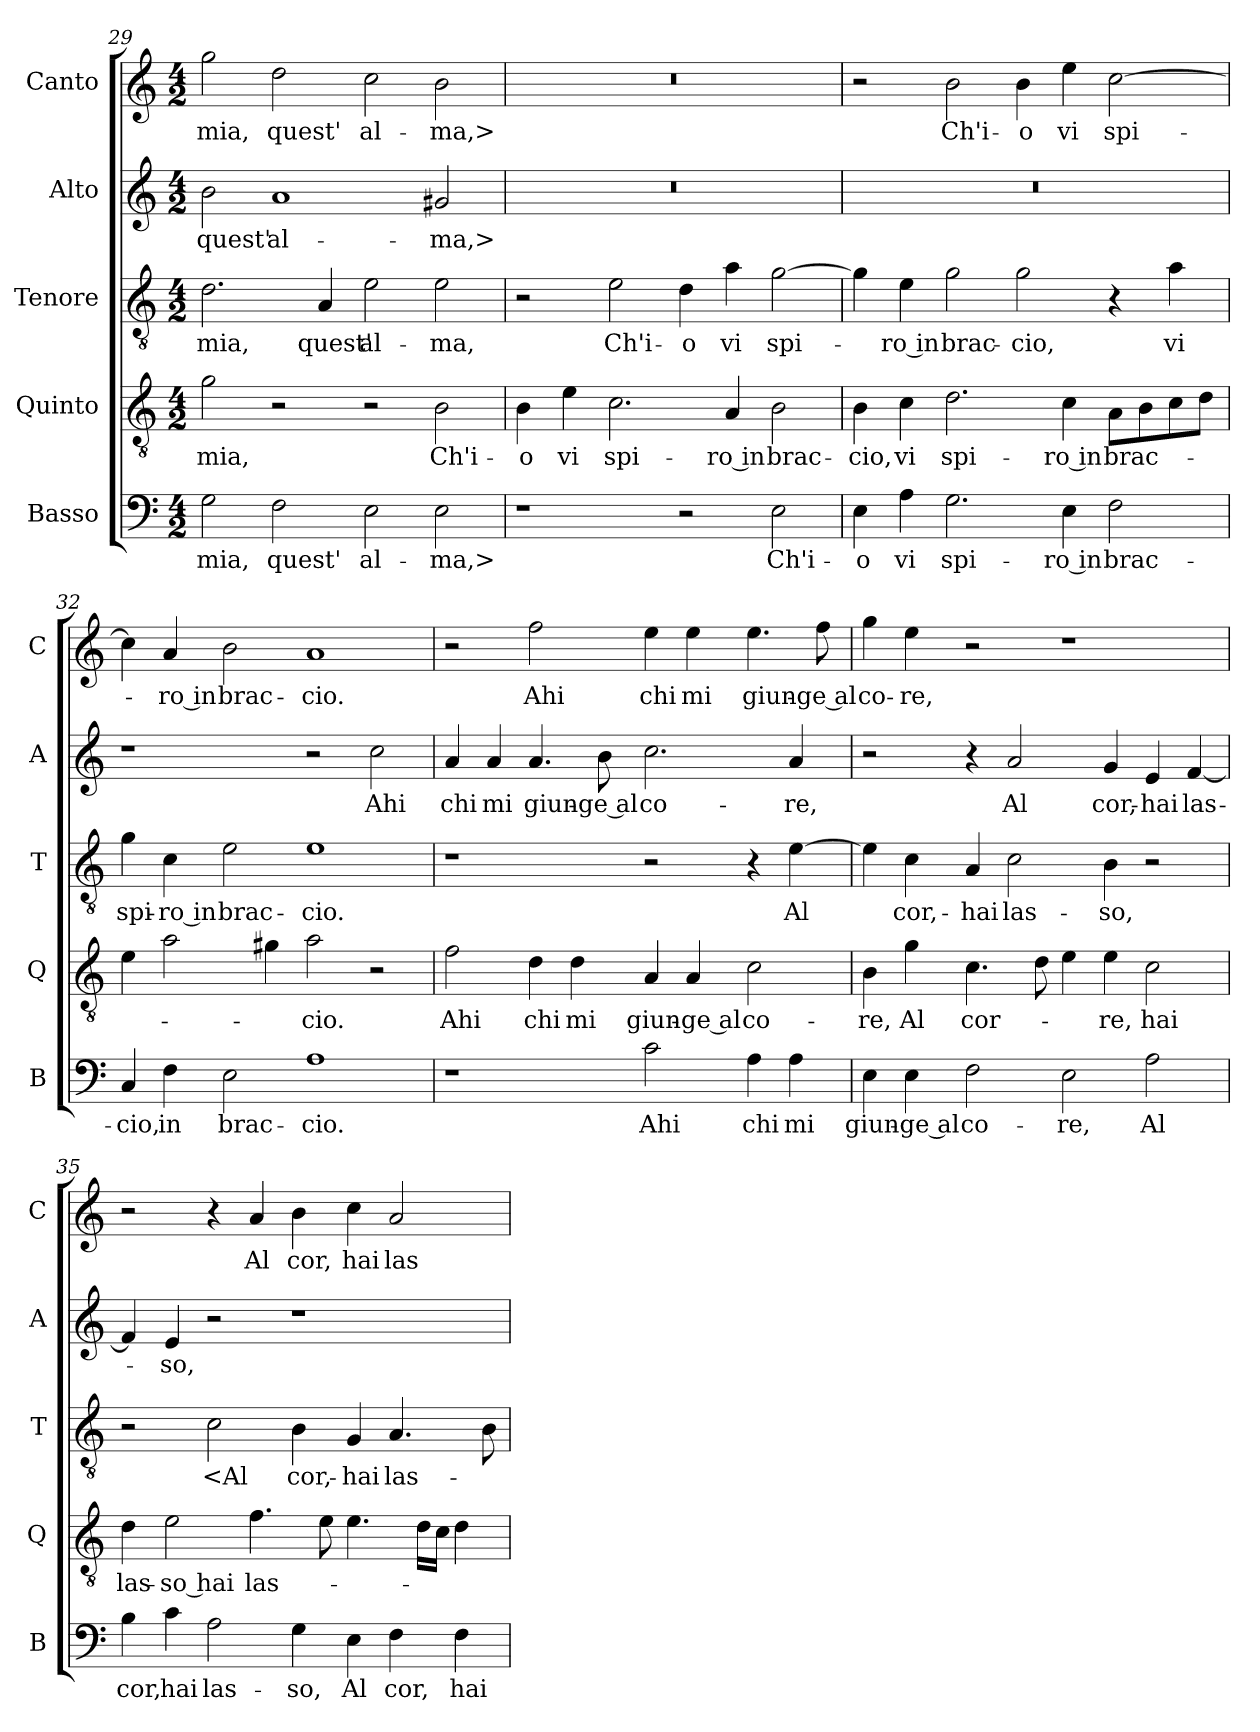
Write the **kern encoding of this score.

**kern	**text	**kern	**text	**kern	**text	**kern	**text	**kern	**text
*part5	*part5	*part4	*part4	*part3	*part3	*part2	*part2	*part1	*part1
*staff5	*staff5	*staff4	*staff4	*staff3	*staff3	*staff2	*staff2	*staff1	*staff1
*I"Basso	*	*I"Quinto	*	*I"Tenore	*	*I"Alto	*	*I"Canto	*
*I'B	*	*I'Q	*	*I'T	*	*I'A	*	*I'C	*
*clefF4	*	*clefGv2	*	*clefGv2	*	*clefG2	*	*clefG2	*
*k[]	*	*k[]	*	*k[]	*	*k[]	*	*k[]	*
*C:	*	*C:	*	*C:	*	*C:	*	*C:	*
*M4/2	*	*M4/2	*	*M4/2	*	*M4/2	*	*M4/2	*
=29	=29	=29	=29	=29	=29	=29	=29	=29	=29
2G	mia,	2g	mia,	2.d	mia,	2b	quest'	2gg	mia,
2F	quest'	2r	.	.	.	1a	al-	2dd	quest'
.	.	.	.	4A	quest'	.	.	.	.
2E	al-	2r	.	2e	al-	.	.	2cc	al-
2E	-ma,>	2B	Ch'i-	2e	-ma,	2g#X	-ma,>	2b	-ma,>
=30	=30	=30	=30	=30	=30	=30	=30	=30	=30
1r	.	4B	-o	2r	.	0r	.	0r	.
.	.	4e	vi	.	.	.	.	.	.
.	.	2.c	spi-	2e	Ch'i-	.	.	.	.
2r	.	.	.	4d	-o	.	.	.	.
.	.	4A	-ro in	4a	vi	.	.	.	.
2E	Ch'i-	2B	brac-	[2g	spi-	.	.	.	.
=31	=31	=31	=31	=31	=31	=31	=31	=31	=31
4E	-o	4B	-cio,	4g]	.	0r	.	2r	.
4A	vi	4c	vi	4e	-ro in	.	.	.	.
2.G	spi-	2.d	spi-	2g	brac-	.	.	2b	Ch'i-
.	.	.	.	2g	-cio,	.	.	4b	-o
4E	-ro in	4c	-ro in	.	.	.	.	4ee	vi
2F	brac-	8AL	brac-	4r	.	.	.	[2cc	spi-
.	.	8B	.	.	.	.	.	.	.
.	.	8c	.	4a	vi	.	.	.	.
.	.	8dJ	.	.	.	.	.	.	.
=32	=32	=32	=32	=32	=32	=32	=32	=32	=32
4C	-cio,	4e	.	4g	spi-	1r	.	4cc]	.
4F	in	2a	.	4c	-ro in	.	.	4a	-ro in
2E	brac-	.	.	2e	brac-	.	.	2b	brac-
.	.	4g#X	.	.	.	.	.	.	.
1A	-cio.	2a	-cio.	1e	-cio.	2r	.	1a	-cio.
.	.	2r	.	.	.	2cc	Ahi	.	.
=33	=33	=33	=33	=33	=33	=33	=33	=33	=33
1r	.	2f	Ahi	1r	.	4a	chi	2r	.
.	.	.	.	.	.	4a	mi	.	.
.	.	4d	chi	.	.	4.a	giun-	2ff	Ahi
.	.	4d	mi	.	.	.	.	.	.
.	.	.	.	.	.	8b	-ge al	.	.
2c	Ahi	4A	giun-	2r	.	2.cc	co-	4ee	chi
.	.	4A	-ge al	.	.	.	.	4ee	mi
4A	chi	2c	co-	4r	.	.	.	4.ee	giun-
4A	mi	.	.	[4e	Al	4a	-re,	.	.
.	.	.	.	.	.	.	.	8ff	-ge al
=34	=34	=34	=34	=34	=34	=34	=34	=34	=34
4E	giun-	4B	-re,	4e]	.	2r	.	4gg	co-
4E	-ge al	4g	Al	4c	cor,-	.	.	4ee	-re,
2F	co-	4.c	cor-	4A	-hai	4r	.	2r	.
.	.	.	.	2c	las-	2a	Al	.	.
.	.	8d	.	.	.	.	.	.	.
2E	-re,	4e	.	.	.	.	.	1r	.
.	.	4e	-re,	4B	-so,	4g	cor,-	.	.
2A	Al	2c	hai	2r	.	4e	-hai	.	.
.	.	.	.	.	.	[4f	las-	.	.
=35	=35	=35	=35	=35	=35	=35	=35	=35	=35
4B	cor,	4d	las-	2r	.	4f]	.	2r	.
4c	hai	2e	-so hai	.	.	4e	-so,	.	.
2A	las-	.	.	2c	<Al	2r	.	4r	.
.	.	4.f	las-	.	.	.	.	4a	Al
4G	-so,	.	.	4B	cor,-	1r	.	4b	cor,
.	.	8e	.	.	.	.	.	.	.
4E	Al	4.e	.	4G	-hai	.	.	4cc	hai
4F	cor,	.	.	4.A	las-	.	.	2a	las-
.	.	16dLL	.	.	.	.	.	.	.
.	.	16cJJ	.	.	.	.	.	.	.
4F	hai	4d	.	.	.	.	.	.	.
.	.	.	.	8B	.	.	.	.	.
=	=	=	=	=	=	=	=	=	=
*-	*-	*-	*-	*-	*-	*-	*-	*-	*-
